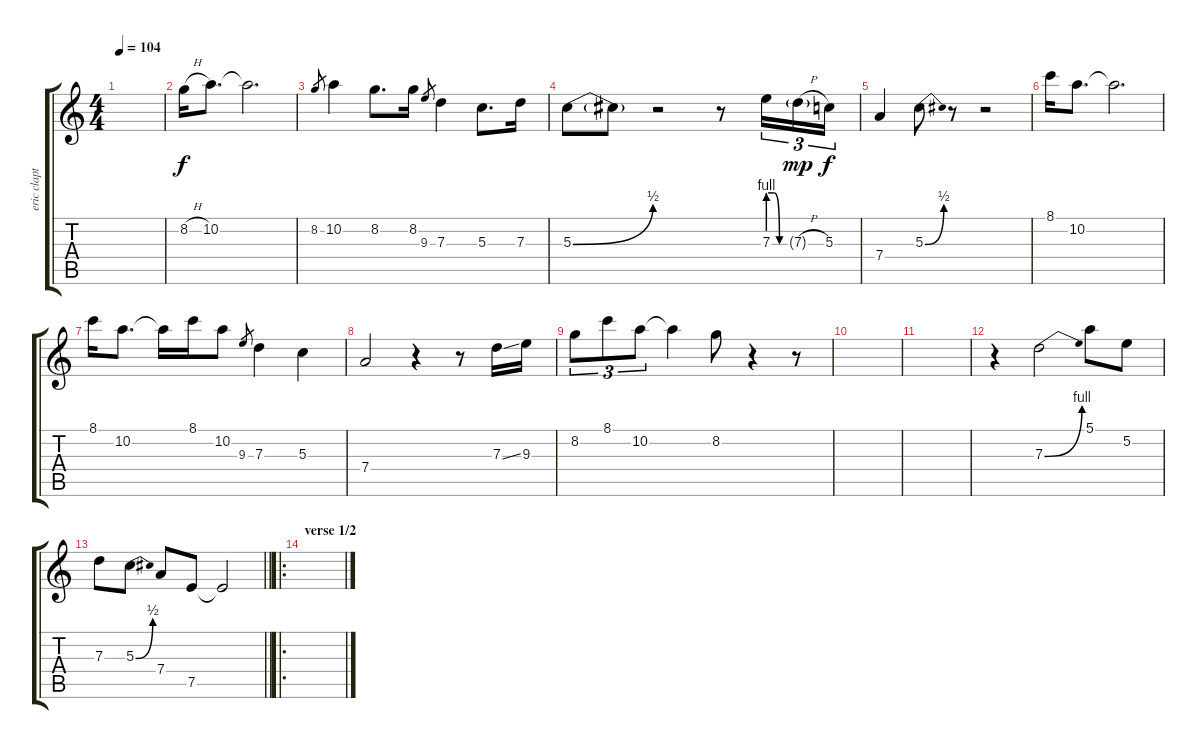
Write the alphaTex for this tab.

\track ("eric clapton 1(lead)" "eric clapt") {instrument overdrivenguitar}
\staff {score tabs}
\tuning (E4 B3 G3 D3 A2 E2) {hide}
\ts (4 4)
\tempo 104
\clef g2
\ks c
|
8.2{h}.16 10.2.8{d} 10.2{t}.2{d} |
8.2.8{gr} 10.2.4 8.2.8{d} 8.2.16 9.3.8{gr} 7.3.4 5.3.8{d} 7.3.16 |
5.3{be (bend 0 0 60 2)}.8 5.3{t}.8 r.2 r.8 7.3{be (custom 0 4 20 4 40 0 60 0)}.16{tu (3 2)} 7.3{h g}.16{tu (3 2) dy mp} 5.3.16{tu (3 2) dy f} |
7.4.4 5.3{be (bend 0 0 60 2)}.8 r.8 r.2 |
8.1.16 10.2.8{d} 10.2{t}.2{d} |
8.1.16 10.2.8{d} 10.2{t}.16 8.1.16 10.2.8 9.3.8{gr} 7.3.4 5.3.4 |
7.4.2 r.4 r.8 7.3{ss}.16 9.3.16 |
8.2.8{tu (3 2)} 8.1.8{tu (3 2)} 10.2.8{tu (3 2)} 10.2{t}.4 8.2.8 r.4 r.8 |
|
|
r.4 7.3{be (bend 0 0 60 4)}.2 5.1.8 5.2.8 |
\barLineRight lightlight
7.3.8 5.3{be (bend 0 0 60 2)}.8 7.4.8 7.5.8 7.5{t}.2 |
\ro
\section ("" "verse 1/2")
